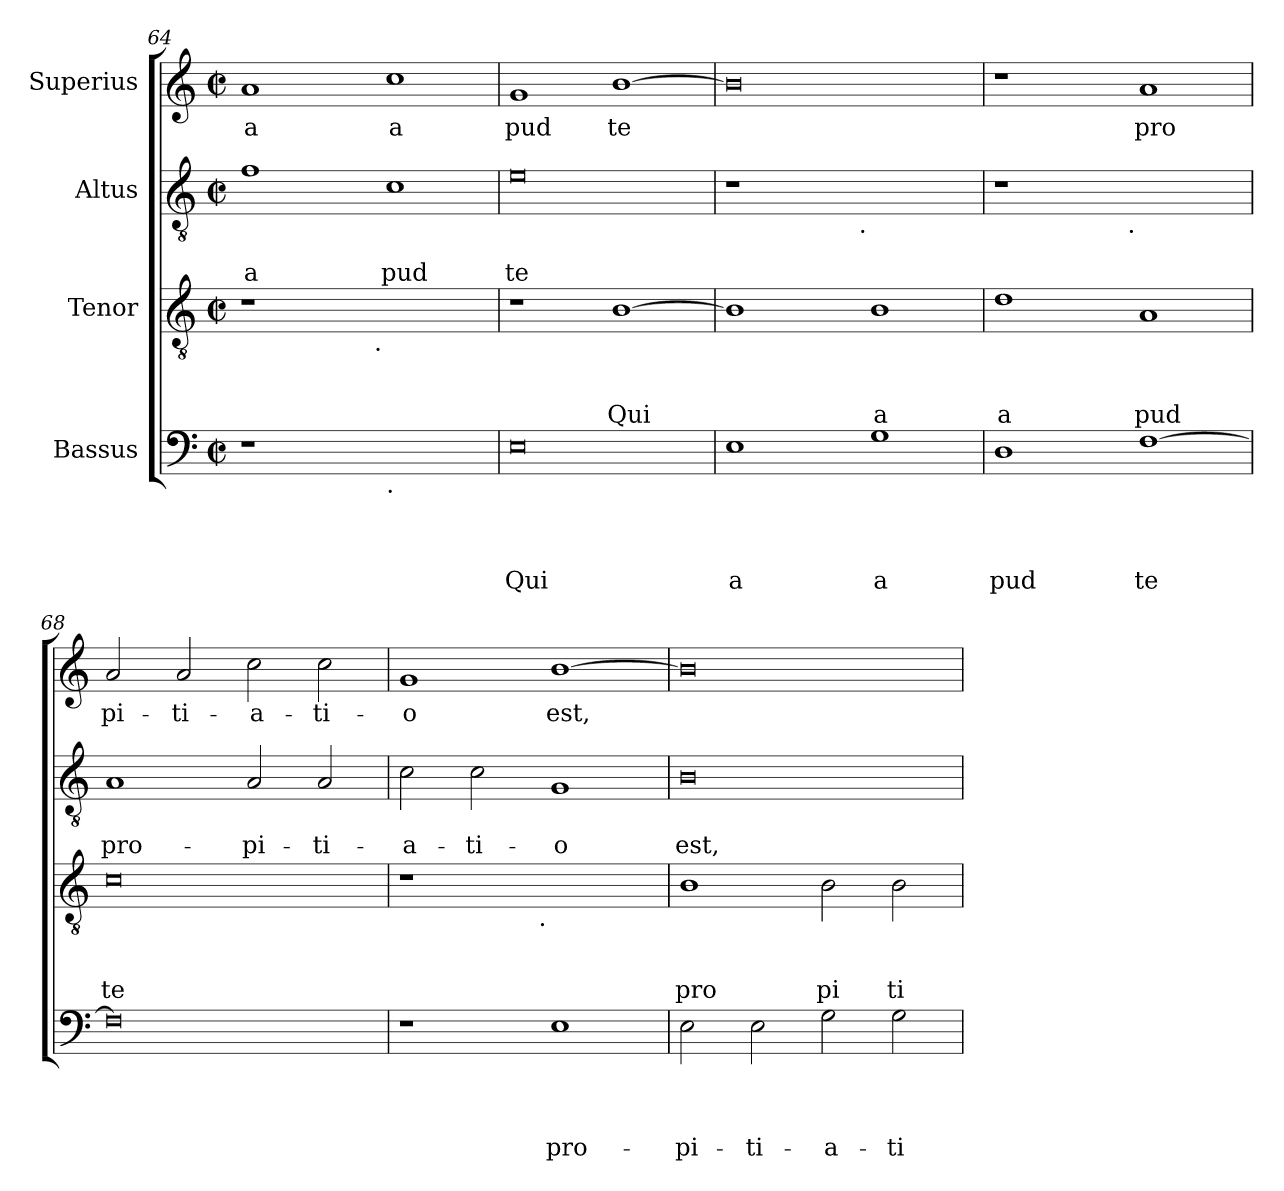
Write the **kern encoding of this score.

**kern	**text	**text	**text	**text	**kern	**text	**text	**text	**kern	**text	**text	**kern	**text
*part4	*part4	*part4	*part4	*part4	*part3	*part3	*part3	*part3	*part2	*part2	*part2	*part1	*part1
*staff4	*staff4	*staff4	*staff4	*staff4	*staff3	*staff3	*staff3	*staff3	*staff2	*staff2	*staff2	*staff1	*staff1
*I"Bassus	*	*	*	*	*I"Tenor	*	*	*	*I"Altus	*	*	*I"Superius	*
*clefF4	*	*	*	*	*clefGv2	*	*	*	*clefGv2	*	*	*clefG2	*
*k[]	*	*	*	*	*k[]	*	*	*	*k[]	*	*	*k[]	*
*C:	*	*	*	*	*C:	*	*	*	*C:	*	*	*C:	*
*M2/2	*	*	*	*	*M2/2	*	*	*	*M2/2	*	*	*M2/2	*
*met(c|)	*	*	*	*	*met(c|)	*	*	*	*met(c|)	*	*	*met(c|)	*
=64	=64	=64	=64	=64	=64	=64	=64	=64	=64	=64	=64	=64	=64
!	!	!	!	!	!	!	!	!	!	!	!LO:LY:b	!	!LO:LY:b
*	*	*	*	*	*^	*	*	*	*	*	*	*	*
1r	.	.	.	.	1r	2ryy	.	.	.	1f	.	a	1a	a
.	.	.	.	.	.	4...ryy	.	.	.	.	.	.	.	.
!	!	!	!	!	!	!LO:TX:b:t=.	!	!	!	!	!	!	!	!
.	.	.	.	.	.	1ryy	.	.	.	.	.	.	.	.
!LO:TX:b:t=.	!	!	!	!	!	!	!	!	!	!	!	!	!	!
!	!	!	!	!	!	!	!	!	!	!	!	!LO:LY:b	!	!LO:LY:b
1ryy	.	.	.	.	1ryy	.	.	.	.	1c	.	pud	1cc	a
.	.	.	.	.	.	32ryy	.	.	.	.	.	.	.	.
=65	=65	=65	=65	=65	=65	=65	=65	=65	=65	=65	=65	=65	=65	=65
!	!	!	!	!LO:LY:b	!	!	!	!	!	!	!	!LO:LY:b	!	!LO:LY:b
*	*	*	*	*	*v	*v	*	*	*	*	*	*	*	*
0E	.	.	.	Qui	1r	.	.	.	0e	.	te	1g	pud
!	!	!	!	!	!	!	!	!LO:LY:b	!	!	!	!	!LO:LY:b
.	.	.	.	.	[>1B	.	.	Qui	.	.	.	[>1b	te
=66	=66	=66	=66	=66	=66	=66	=66	=66	=66	=66	=66	=66	=66
!	!	!	!	!LO:LY:b	!	!	!	!	!	!	!	!	!
*	*	*	*	*	*	*	*	*	*^	*	*	*	*
1E	.	.	.	a	1B]	.	.	.	1r	2ryy	.	.	0b]	.
.	.	.	.	.	.	.	.	.	.	4...ryy	.	.	.	.
!	!	!	!	!	!	!	!	!	!	!LO:TX:b:t=.	!	!	!	!
.	.	.	.	.	.	.	.	.	.	1ryy	.	.	.	.
!	!	!	!	!LO:LY:b	!	!	!	!LO:LY:b	!	!	!	!	!	!
1G	.	.	.	a	1B	.	.	a	1ryy	.	.	.	.	.
.	.	.	.	.	.	.	.	.	.	32ryy	.	.	.	.
=67	=67	=67	=67	=67	=67	=67	=67	=67	=67	=67	=67	=67	=67	=67
!	!	!	!	!LO:LY:b	!	!	!	!LO:LY:b	!	!	!	!	!	!
1D	.	.	.	pud	1d	.	.	a	1r	2ryy	.	.	1r	.
.	.	.	.	.	.	.	.	.	.	4...ryy	.	.	.	.
!	!	!	!	!	!	!	!	!	!	!LO:TX:b:t=.	!	!	!	!
.	.	.	.	.	.	.	.	.	.	1ryy	.	.	.	.
!	!	!	!	!LO:LY:b	!	!	!	!LO:LY:b	!	!	!	!	!	!LO:LY:b
[<1F	.	.	.	te	1A	.	.	pud	1ryy	.	.	.	1a	pro
.	.	.	.	.	.	.	.	.	.	32ryy	.	.	.	.
!!LO:LB:g=z
=68	=68	=68	=68	=68	=68	=68	=68	=68	=68	=68	=68	=68	=68	=68
!	!	!	!	!	!	!	!	!LO:LY:b	!	!	!	!LO:LY:b	!	!LO:LY:b
*	*	*	*	*	*	*	*	*	*v	*v	*	*	*	*
0F]	.	.	.	.	0c	.	.	te	1A	.	pro-	2a/	pi-
!	!	!	!	!	!	!	!	!	!	!	!	!	!LO:LY:b
.	.	.	.	.	.	.	.	.	.	.	.	2a/	-ti-
!	!	!	!	!	!	!	!	!	!	!	!LO:LY:b	!	!LO:LY:b
.	.	.	.	.	.	.	.	.	2A/	.	-pi-	2cc\	-a-
!	!	!	!	!	!	!	!	!	!	!	!LO:LY:b	!	!LO:LY:b
.	.	.	.	.	.	.	.	.	2A/	.	-ti-	2cc\	-ti-
=69	=69	=69	=69	=69	=69	=69	=69	=69	=69	=69	=69	=69	=69
!	!	!	!	!	!	!	!	!	!	!	!LO:LY:b	!	!LO:LY:b
*	*	*	*	*	*^	*	*	*	*	*	*	*	*
1r	.	.	.	.	1r	2ryy	.	.	.	2c\	.	-a-	1g	-o
!	!	!	!	!	!	!	!	!	!	!	!	!LO:LY:b	!	!
.	.	.	.	.	.	4...ryy	.	.	.	2c\	.	-ti-	.	.
!	!	!	!	!	!	!LO:TX:b:t=.	!	!	!	!	!	!	!	!
.	.	.	.	.	.	1ryy	.	.	.	.	.	.	.	.
!	!	!	!	!LO:LY:b	!	!	!	!	!	!	!	!LO:LY:b	!	!LO:LY:b
1E	.	.	.	pro-	1ryy	.	.	.	.	1G	.	-o	[>1b	est,
.	.	.	.	.	.	32ryy	.	.	.	.	.	.	.	.
=70	=70	=70	=70	=70	=70	=70	=70	=70	=70	=70	=70	=70	=70	=70
!	!	!	!	!LO:LY:b	!	!	!	!	!LO:LY:b	!	!	!LO:LY:b	!	!
*	*	*	*	*	*v	*v	*	*	*	*	*	*	*	*
2E\	.	.	.	-pi-	1B	.	.	pro	0B	.	est,	0b]	.
!	!	!	!	!LO:LY:b	!	!	!	!	!	!	!	!	!
2E\	.	.	.	-ti-	.	.	.	.	.	.	.	.	.
!	!	!	!	!LO:LY:b	!	!	!	!LO:LY:b	!	!	!	!	!
2G\	.	.	.	-a-	2B\	.	.	pi	.	.	.	.	.
!	!	!	!	!LO:LY:b	!	!	!	!LO:LY:b	!	!	!	!	!
2G\	.	.	.	-ti-	2B\	.	.	ti	.	.	.	.	.
=	=	=	=	=	=	=	=	=	=	=	=	=	=
*-	*-	*-	*-	*-	*-	*-	*-	*-	*-	*-	*-	*-	*-
